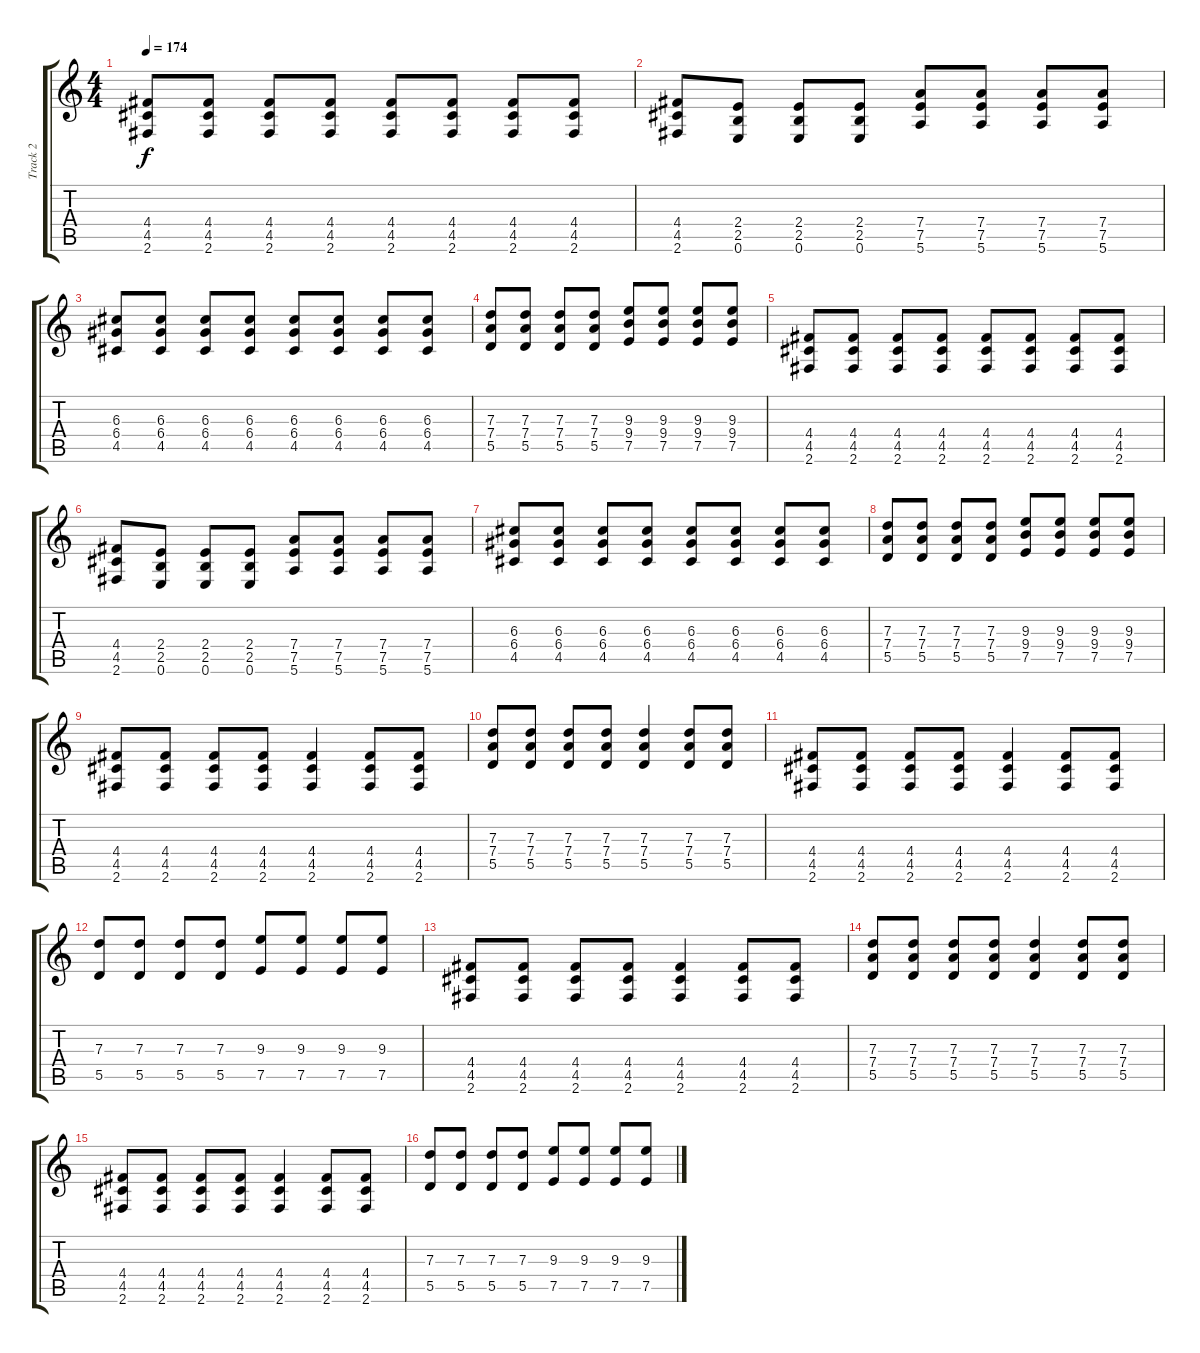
\track ("Track 2" "Track 2") {instrument overdrivenguitar}
\staff {score tabs}
\tuning (E4 B3 G3 D3 A2 E2) {hide}
\ts (4 4)
\tempo 174
\clef g2
\ks c
(4.4 4.5 2.6).8{dy f} (4.4 4.5 2.6).8 (4.4 4.5 2.6).8 (4.4 4.5 2.6).8 (4.4 4.5 2.6).8 (4.4 4.5 2.6).8 (4.4 4.5 2.6).8 (4.4 4.5 2.6).8 |
(4.4 4.5 2.6).8 (2.4 2.5 0.6).8 (2.4 2.5 0.6).8 (2.4 2.5 0.6).8 (7.4 7.5 5.6).8 (7.4 7.5 5.6).8 (7.4 7.5 5.6).8 (7.4 7.5 5.6).8 |
(6.3 6.4 4.5).8 (6.3 6.4 4.5).8 (6.3 6.4 4.5).8 (6.3 6.4 4.5).8 (6.3 6.4 4.5).8 (6.3 6.4 4.5).8 (6.3 6.4 4.5).8 (6.3 6.4 4.5).8 |
(7.3 7.4 5.5).8 (7.3 7.4 5.5).8 (7.3 7.4 5.5).8 (7.3 7.4 5.5).8 (9.3 9.4 7.5).8 (9.3 9.4 7.5).8 (9.3 9.4 7.5).8 (9.3 9.4 7.5).8 |
(4.4 4.5 2.6).8 (4.4 4.5 2.6).8 (4.4 4.5 2.6).8 (4.4 4.5 2.6).8 (4.4 4.5 2.6).8 (4.4 4.5 2.6).8 (4.4 4.5 2.6).8 (4.4 4.5 2.6).8 |
(4.4 4.5 2.6).8 (2.4 2.5 0.6).8 (2.4 2.5 0.6).8 (2.4 2.5 0.6).8 (7.4 7.5 5.6).8 (7.4 7.5 5.6).8 (7.4 7.5 5.6).8 (7.4 7.5 5.6).8 |
(6.3 6.4 4.5).8 (6.3 6.4 4.5).8 (6.3 6.4 4.5).8 (6.3 6.4 4.5).8 (6.3 6.4 4.5).8 (6.3 6.4 4.5).8 (6.3 6.4 4.5).8 (6.3 6.4 4.5).8 |
(7.3 7.4 5.5).8 (7.3 7.4 5.5).8 (7.3 7.4 5.5).8 (7.3 7.4 5.5).8 (9.3 9.4 7.5).8 (9.3 9.4 7.5).8 (9.3 9.4 7.5).8 (9.3 9.4 7.5).8 |
(4.4 4.5 2.6).8 (4.4 4.5 2.6).8 (4.4 4.5 2.6).8 (4.4 4.5 2.6).8 (4.4 4.5 2.6).4 (4.4 4.5 2.6).8 (4.4 4.5 2.6).8 |
(7.3 7.4 5.5).8 (7.3 7.4 5.5).8 (7.3 7.4 5.5).8 (7.3 7.4 5.5).8 (7.3 7.4 5.5).4 (7.3 7.4 5.5).8 (7.3 7.4 5.5).8 |
(4.4 4.5 2.6).8 (4.4 4.5 2.6).8 (4.4 4.5 2.6).8 (4.4 4.5 2.6).8 (4.4 4.5 2.6).4 (4.4 4.5 2.6).8 (4.4 4.5 2.6).8 |
(7.3 5.5).8 (7.3 5.5).8 (7.3 5.5).8 (7.3 5.5).8 (9.3 7.5).8 (9.3 7.5).8 (9.3 7.5).8 (9.3 7.5).8 |
(4.4 4.5 2.6).8 (4.4 4.5 2.6).8 (4.4 4.5 2.6).8 (4.4 4.5 2.6).8 (4.4 4.5 2.6).4 (4.4 4.5 2.6).8 (4.4 4.5 2.6).8 |
(7.3 7.4 5.5).8 (7.3 7.4 5.5).8 (7.3 7.4 5.5).8 (7.3 7.4 5.5).8 (7.3 7.4 5.5).4 (7.3 7.4 5.5).8 (7.3 7.4 5.5).8 |
(4.4 4.5 2.6).8 (4.4 4.5 2.6).8 (4.4 4.5 2.6).8 (4.4 4.5 2.6).8 (4.4 4.5 2.6).4 (4.4 4.5 2.6).8 (4.4 4.5 2.6).8 |
(7.3 5.5).8 (7.3 5.5).8 (7.3 5.5).8 (7.3 5.5).8 (9.3 7.5).8 (9.3 7.5).8 (9.3 7.5).8 (9.3 7.5).8
